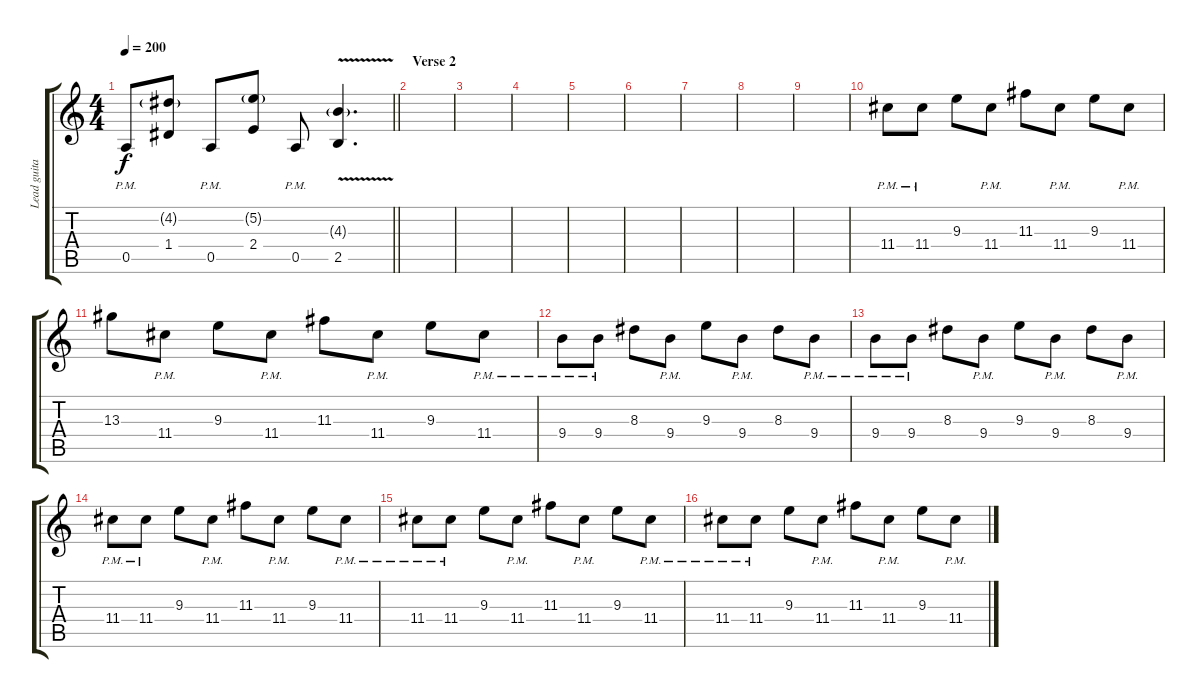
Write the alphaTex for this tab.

\track ("Lead guitar" "Lead guita") {instrument distortionguitar}
\staff {score tabs}
\tuning (E4 B3 G3 D3 A2 E2) {hide}
\ts (4 4)
\tempo 200
\clef g2
\barLineRight lightlight
\ks c
0.5{pm}.8{dy f} (4.2{g} 1.4).8 0.5{pm}.8 (5.2{g} 2.4).8 0.5{pm}.8 (4.3{v g} 2.5{v}).4{d} |
\section ("" "Verse 2")
|
|
|
|
|
|
|
|
11.4{pm}.8{volume 10} 11.4{pm}.8 9.3.8 11.4{pm}.8 11.3.8 11.4{pm}.8 9.3.8 11.4{pm}.8 |
13.3.8 11.4{pm}.8 9.3.8 11.4{pm}.8 11.3.8 11.4{pm}.8 9.3.8 11.4{pm}.8 |
9.4{pm}.8 9.4{pm}.8 8.3.8 9.4{pm}.8 9.3.8 9.4{pm}.8 8.3.8 9.4{pm}.8 |
9.4{pm}.8 9.4{pm}.8 8.3.8 9.4{pm}.8 9.3.8 9.4{pm}.8 8.3.8 9.4{pm}.8 |
11.4{pm}.8 11.4{pm}.8 9.3.8 11.4{pm}.8 11.3.8 11.4{pm}.8 9.3.8 11.4{pm}.8 |
11.4{pm}.8 11.4{pm}.8 9.3.8 11.4{pm}.8 11.3.8 11.4{pm}.8 9.3.8 11.4{pm}.8 |
11.4{pm}.8 11.4{pm}.8 9.3.8 11.4{pm}.8 11.3.8 11.4{pm}.8 9.3.8 11.4{pm}.8
